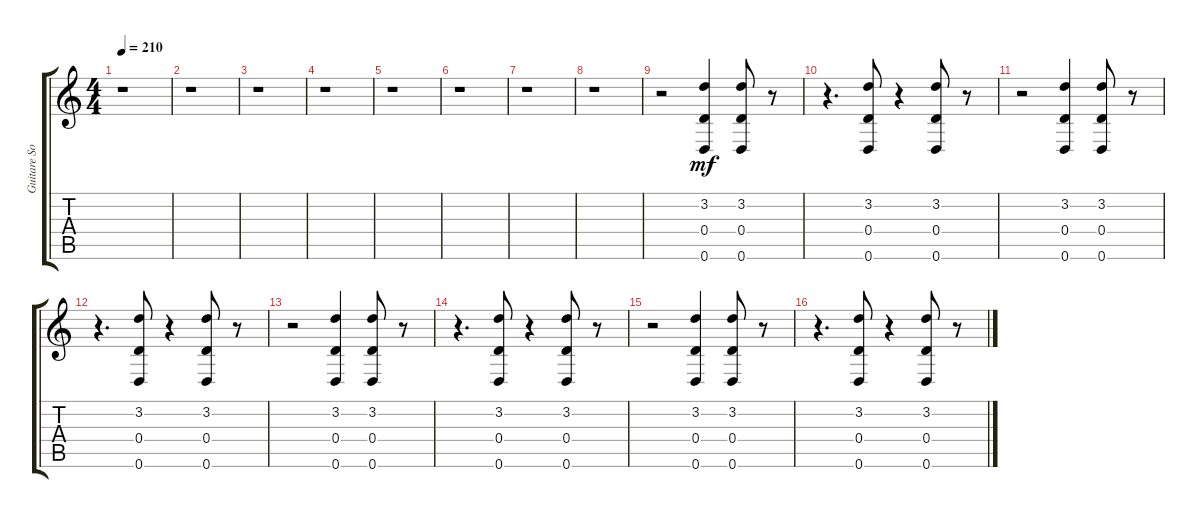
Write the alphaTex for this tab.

\track ("Guitare Solo" "Guitare So") {instrument acousticguitarsteel}
\staff {score tabs}
\tuning (E4 B3 G3 D3 A2 D2) {hide}
\ts (4 4)
\tempo 210
\clef g2
\ks c
r.1{dy f} |
r.1 |
r.1 |
r.1 |
r.1 |
r.1 |
r.1 |
r.1 |
r.2 (3.2 0.4 0.6).4{dy mf} (3.2 0.4 0.6).8 r.8 |
r.4{d} (3.2 0.4 0.6).8 r.4 (3.2 0.4 0.6).8 r.8 |
r.2 (3.2 0.4 0.6).4 (3.2 0.4 0.6).8 r.8 |
r.4{d} (3.2 0.4 0.6).8 r.4 (3.2 0.4 0.6).8 r.8 |
r.2 (3.2 0.4 0.6).4 (3.2 0.4 0.6).8 r.8 |
r.4{d} (3.2 0.4 0.6).8 r.4 (3.2 0.4 0.6).8 r.8 |
r.2 (3.2 0.4 0.6).4 (3.2 0.4 0.6).8 r.8 |
r.4{d} (3.2 0.4 0.6).8 r.4 (3.2 0.4 0.6).8 r.8
